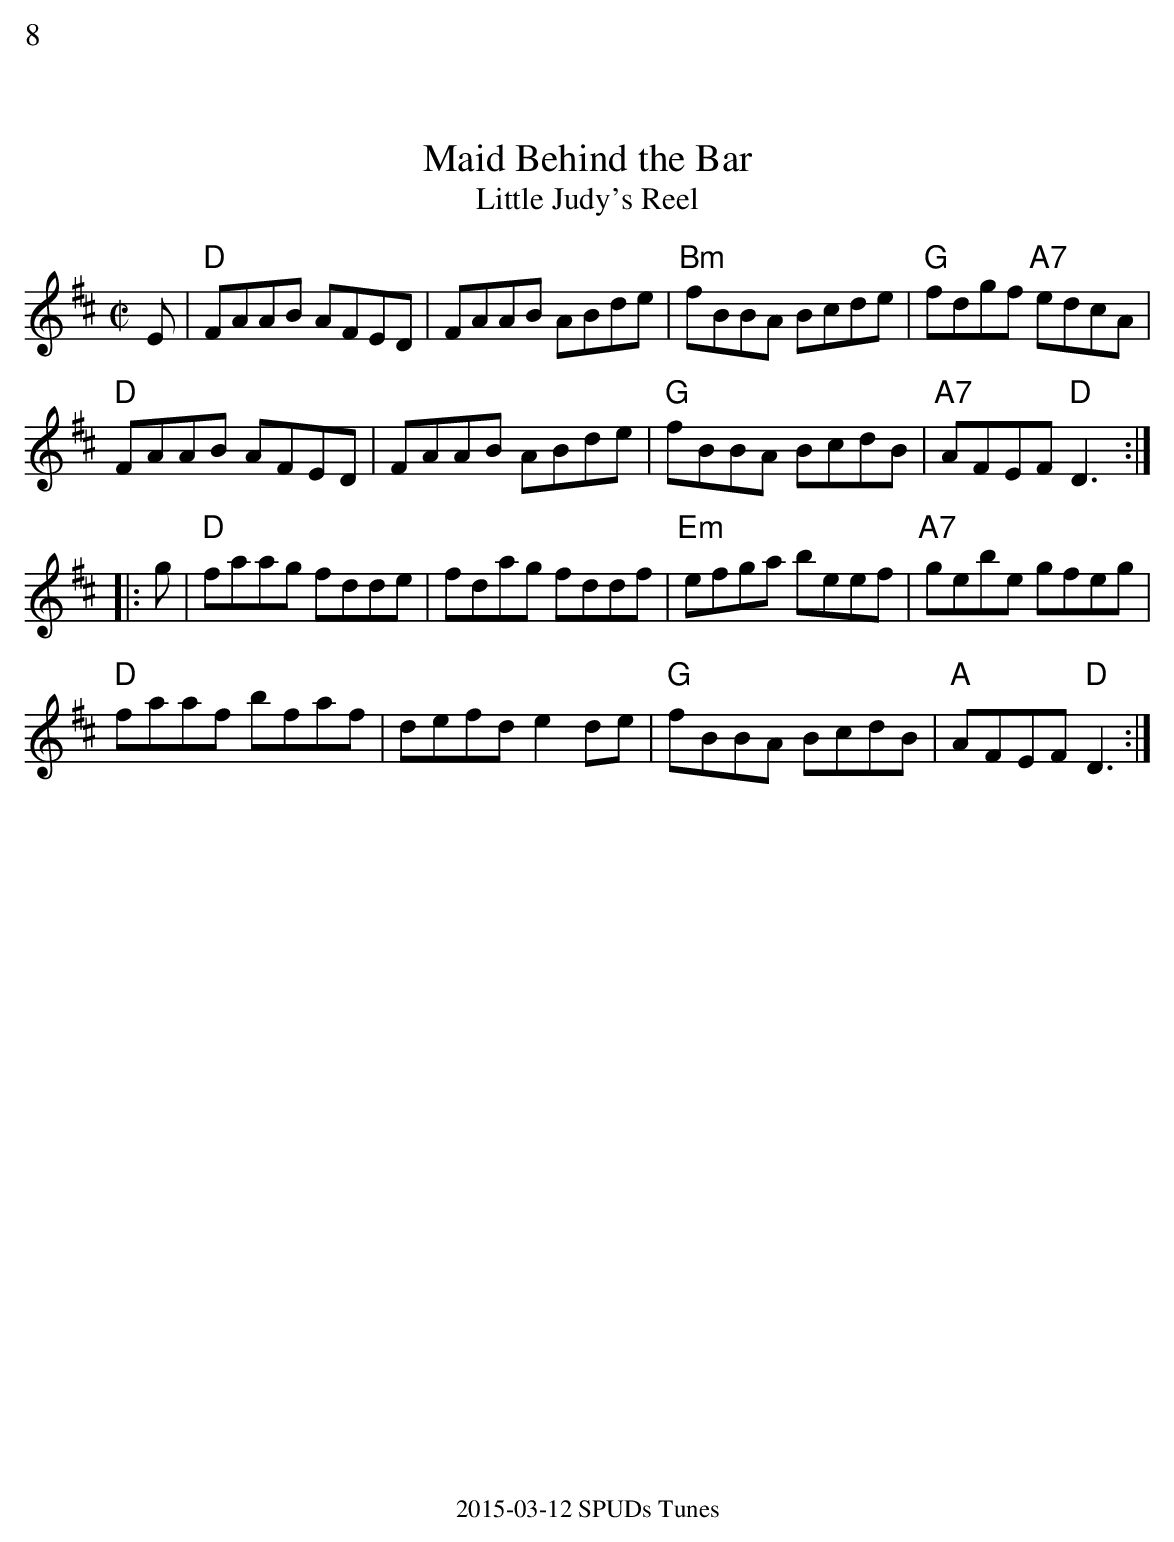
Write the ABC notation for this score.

X:1
%%text 8
T: Maid Behind the Bar
T:Little Judy's Reel
M: C|
K: D
E|"D"FAAB AFED| FAAB ABde| "Bm"fBBA Bcde| "G"fdgf "A7"edcA|
"D"FAAB AFED| FAAB ABde| "G"fBBA BcdB| "A7"AFEF "D"D3 :|
|:g|"D"faag fdde| fdag fddf| "Em"efga beef| "A7"gebe gfeg|
"D"faaf bfaf| defd e2de| "G"fBBA BcdB| "A"AFEF "D"D3 :|
